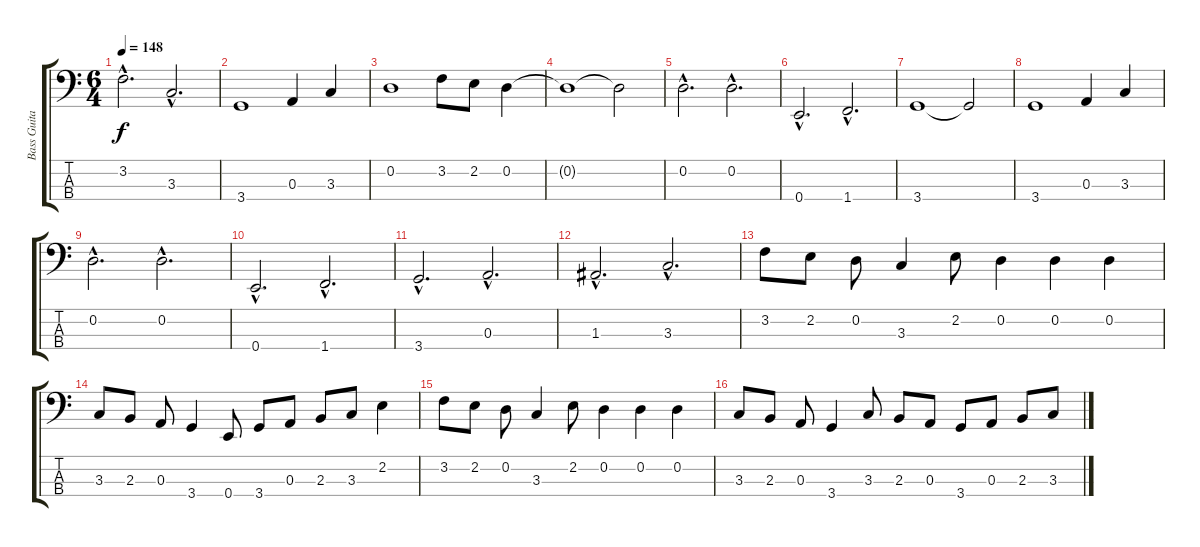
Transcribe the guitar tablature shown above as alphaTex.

\track ("Bass Guitar" "Bass Guita") {instrument electricbasspick}
\staff {score tabs}
\tuning (G2 D2 A1 E1) {hide}
\ts (6 4)
\tempo 148
\clef f4
\ks c
3.2{hac}.2{d dy f} 3.3{hac}.2{d} |
3.4.1 0.3.4 3.3.4 |
0.2.1 3.2.8 2.2.8 0.2.4 |
0.2{t}.1 0.2{t}.2 |
0.2{hac}.2{d} 0.2{hac}.2{d} |
0.4{hac}.2{d} 1.4{hac}.2{d} |
3.4.1 3.4{t}.2 |
3.4.1 0.3.4 3.3.4 |
0.2{hac}.2{d} 0.2{hac}.2{d} |
0.4{hac}.2{d} 1.4{hac}.2{d} |
3.4{hac}.2{d} 0.3{hac}.2{d} |
1.3{hac}.2{d} 3.3{hac}.2{d} |
3.2.8 2.2.8 0.2.8 3.3.4 2.2.8 0.2.4 0.2.4 0.2.4 |
3.3.8 2.3.8 0.3.8 3.4.4 0.4.8 3.4.8 0.3.8 2.3.8 3.3.8 2.2.4 |
3.2.8 2.2.8 0.2.8 3.3.4 2.2.8 0.2.4 0.2.4 0.2.4 |
3.3.8 2.3.8 0.3.8 3.4.4 3.3.8 2.3.8 0.3.8 3.4.8 0.3.8 2.3.8 3.3.8
